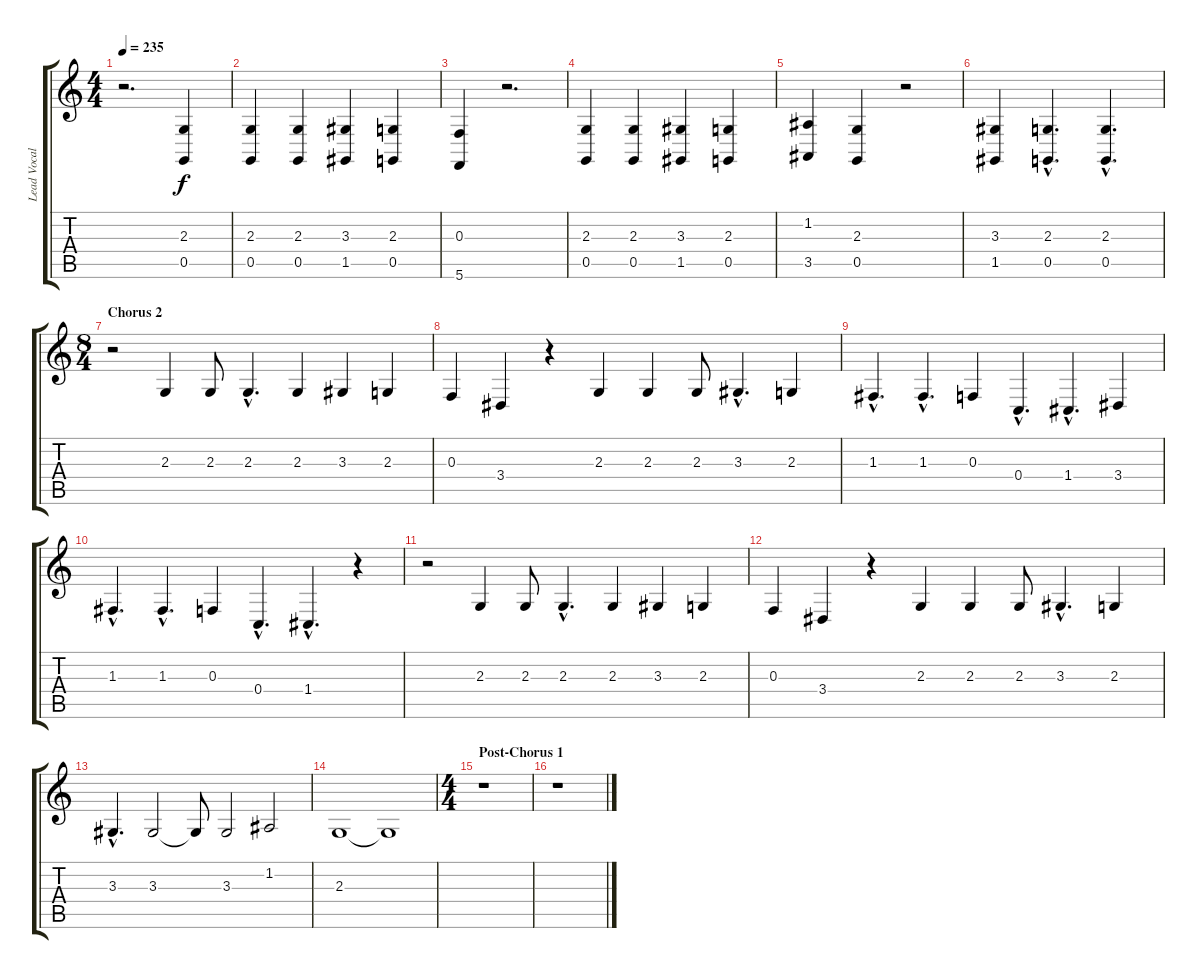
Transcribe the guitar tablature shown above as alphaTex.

\track ("Lead Vocals (Josh)" "Lead Vocal") {instrument lead1square}
\staff {score tabs}
\tuning (D4 A3 F3 C3 G2 C2) {hide}
\ts (4 4)
\tempo 235
\clef g2
\ks c
r.2{d dy f} (2.3 0.5).4 |
(2.3 0.5).4 (2.3 0.5).4 (3.3 1.5).4 (2.3 0.5).4 |
(0.3 5.6).4 r.2{d} |
(2.3 0.5).4 (2.3 0.5).4 (3.3 1.5).4 (2.3 0.5).4 |
(1.2 3.5).4 (2.3 0.5).4 r.2 |
(3.3 1.5).4 (2.3{hac} 0.5{hac}).4{d} (2.3{hac} 0.5{hac}).4{d} |
\ts (8 4)
\section ("" "Chorus 2")
r.2 2.3.4 2.3.8 2.3{hac}.4{d} 2.3.4 3.3.4 2.3.4 |
0.3.4 3.4.4 r.4 2.3.4 2.3.4 2.3.8 3.3{hac}.4{d} 2.3.4 |
1.3{hac}.4{d} 1.3{hac}.4{d} 0.3.4 0.4{hac}.4{d} 1.4{hac}.4{d} 3.4.4 |
1.3{hac}.4{d} 1.3{hac}.4{d} 0.3.4 0.4{hac}.4{d} 1.4{hac}.4{d} r.4 |
r.2 2.3.4 2.3.8 2.3{hac}.4{d} 2.3.4 3.3.4 2.3.4 |
0.3.4 3.4.4 r.4 2.3.4 2.3.4 2.3.8 3.3{hac}.4{d} 2.3.4 |
3.3{hac}.4{d} 3.3.2 3.3{t}.8 3.3.2 1.2.2 |
2.3.1 2.3{t}.1 |
\ts (4 4)
\section ("" "Post-Chorus 1")
r.1 |
r.1
